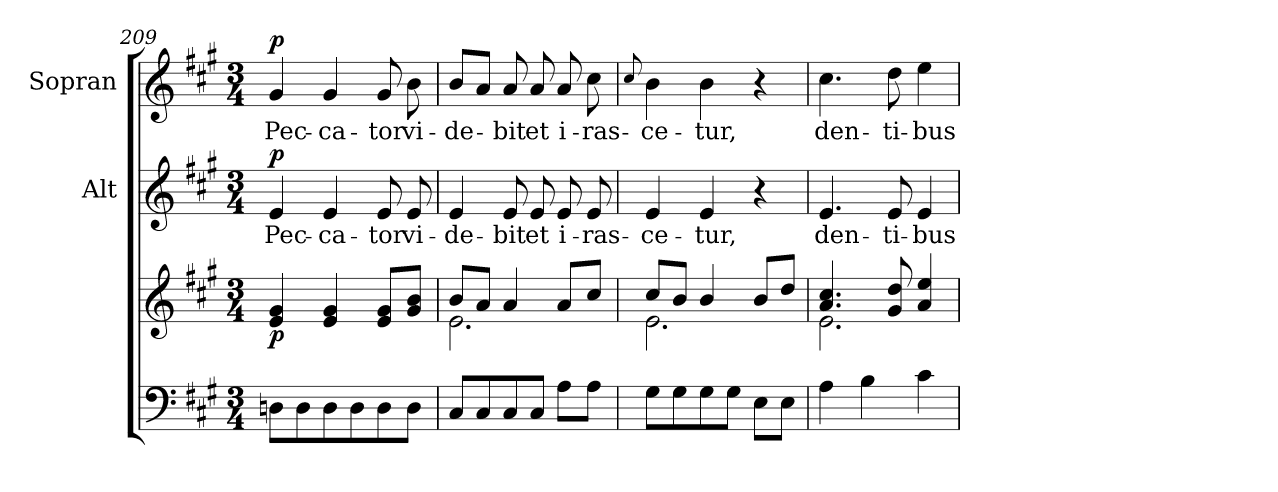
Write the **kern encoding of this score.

**kern	**kern	**dynam	**kern	**text	**dynam	**kern	**text	**dynam
*part3	*part3	*part3	*part2	*part2	*part2	*part1	*part1	*part1
*staff4	*staff3	*staff3/4	*staff2	*staff2	*staff2	*staff1	*staff1	*staff1
*	*	*	*I"Alt	*	*	*I"Sopran	*	*
*	*	*	*I'A.	*	*	*I'S.	*	*
*clefF4	*clefG2	*	*clefG2	*	*	*clefG2	*	*
*k[f#c#g#]	*k[f#c#g#]	*	*k[f#c#g#]	*	*	*k[f#c#g#]	*	*
*A:	*A:	*	*A:	*	*	*A:	*	*
*M3/4	*M3/4	*	*M3/4	*	*	*M3/4	*	*
=209	=209	=209	=209	=209	=209	=209	=209	=209
!	!	!LO:DY:b	!	!LO:LY:b	!LO:DY:a	!	!LO:LY:b	!LO:DY:a
8Dn\L	4e/ 4g#/	p	4e/	Pec-	p	4g#/	Pec-	p
8D\	.	.	.	.	.	.	.	.
!	!	!	!	!LO:LY:b	!	!	!LO:LY:b	!
8D\	4e/ 4g#/	.	4e/	-ca-	.	4g#/	-ca-	.
8D\	.	.	.	.	.	.	.	.
!	!	!	!	!LO:LY:b	!	!	!LO:LY:b	!
8D\	8e/ 8g#/L	.	8e/	-tor	.	8g#/	-tor	.
!	!	!	!	!LO:LY:b	!	!	!LO:LY:b	!
8D\J	8g#/ 8b/J	.	8e/	vi-	.	8b\	vi-	.
=210	=210	=210	=210	=210	=210	=210	=210	=210
*	*^	*	*	*	*	*	*	*
!	!	!	!	!	!LO:LY:b	!	!	!LO:LY:b	!
8C#/L	8b/L	2.e\	.	4e/	-de-	.	8b/L	-de-	.
8C#/	8a/J	.	.	.	.	.	8a/J	.	.
!	!	!	!	!	!LO:LY:b	!	!	!LO:LY:b	!
8C#/	4a/	.	.	8e/	-bit	.	8a/	-bit	.
!	!	!	!	!	!LO:LY:b	!	!	!LO:LY:b	!
8C#/J	.	.	.	8e/	et	.	8a/	et	.
!	!	!	!	!	!LO:LY:b	!	!	!LO:LY:b	!
8A\L	8a/L	.	.	8e/	i-	.	8a/	i-	.
!	!	!	!	!	!LO:LY:b	!	!	!LO:LY:b	!
8A\J	8cc#/J	.	.	8e/	-ras-	.	8cc#\	-ras-	.
=211	=211	=211	=211	=211	=211	=211	=211	=211	=211
.	.	.	.	.	.	.	8qqcc#/	.	.
!	!	!	!	!	!LO:LY:b	!	!	!LO:LY:b	!
8G#\L	8cc#/L	2.e\	.	4e/	-ce-	.	4b\	-ce-	.
8G#\	8b/J	.	.	.	.	.	.	.	.
!	!	!	!	!	!LO:LY:b	!	!	!LO:LY:b	!
8G#\	4b/	.	.	4e/	-tur,	.	4b\	-tur,	.
8G#\J	.	.	.	.	.	.	.	.	.
8E\L	8b/L	.	.	4r	.	.	4r	.	.
8E\J	8dd/J	.	.	.	.	.	.	.	.
=212	=212	=212	=212	=212	=212	=212	=212	=212	=212
!	!	!	!	!	!LO:LY:b	!	!	!LO:LY:b	!
4A\	4.a/ 4.cc#/	2.e\	.	4.e/	den-	.	4.cc#\	den-	.
4B\	.	.	.	.	.	.	.	.	.
!	!	!	!	!	!LO:LY:b	!	!	!LO:LY:b	!
.	8g#/ 8dd/	.	.	8e/	-ti-	.	8dd\	-ti-	.
!	!	!	!	!	!LO:LY:b	!	!	!LO:LY:b	!
4c#\	4a/ 4ee/	.	.	4e/	-bus	.	4ee\	-bus	.
*	*v	*v	*	*	*	*	*	*	*
=	=	=	=	=	=	=	=	=
*-	*-	*-	*-	*-	*-	*-	*-	*-
